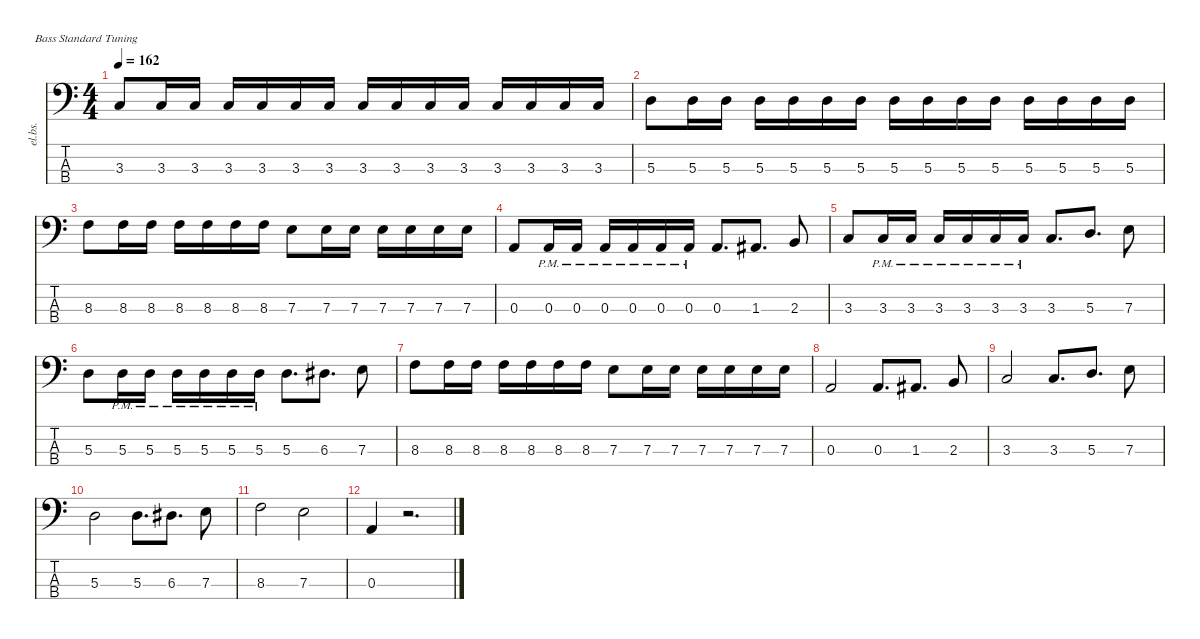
\defaultSystemsLayout 4
\hideDynamics
\bracketExtendMode nobrackets
\track ("Dave Ellefson" "el.bs.") {instrument electricbasspick}
\staff {score tabs}
\tuning (G2 D2 A1 E1)
\ts (4 4)
\tempo 162
\clef f4
\ks c
3.3.8{dy mf} 3.3.16 3.3.16 3.3.16 3.3.16 3.3.16 3.3.16 3.3.16 3.3.16 3.3.16 3.3.16 3.3.16 3.3.16 3.3.16 3.3.16 |
5.3.8 5.3.16 5.3.16 5.3.16 5.3.16 5.3.16 5.3.16 5.3.16 5.3.16 5.3.16 5.3.16 5.3.16 5.3.16 5.3.16 5.3.16 |
8.3.8 8.3.16 8.3.16 8.3.16 8.3.16 8.3.16 8.3.16 7.3.8 7.3.16 7.3.16 7.3.16 7.3.16 7.3.16 7.3.16 |
0.3.8 0.3{pm}.16 0.3{pm}.16 0.3{pm}.16 0.3{pm}.16 0.3{pm}.16 0.3{pm}.16 0.3.8{d} 1.3{acc #}.8{d} 2.3.8 |
3.3.8 3.3{pm}.16 3.3{pm}.16 3.3{pm}.16 3.3{pm}.16 3.3{pm}.16 3.3{pm}.16 3.3.8{d} 5.3.8{d} 7.3.8 |
5.3.8 5.3{pm}.16 5.3{pm}.16 5.3{pm}.16 5.3{pm}.16 5.3{pm}.16 5.3{pm}.16 5.3.8{d} 6.3{acc #}.8{d} 7.3.8 |
8.3.8 8.3.16 8.3.16 8.3.16 8.3.16 8.3.16 8.3.16 7.3.8 7.3.16 7.3.16 7.3.16 7.3.16 7.3.16 7.3.16 |
0.3.2 0.3.8{d} 1.3{acc #}.8{d} 2.3.8 |
3.3.2 3.3.8{d} 5.3.8{d} 7.3.8 |
5.3.2 5.3.8{d} 6.3{acc #}.8{d} 7.3.8 |
8.3.2 7.3.2 |
0.3.4 r.2{d}
